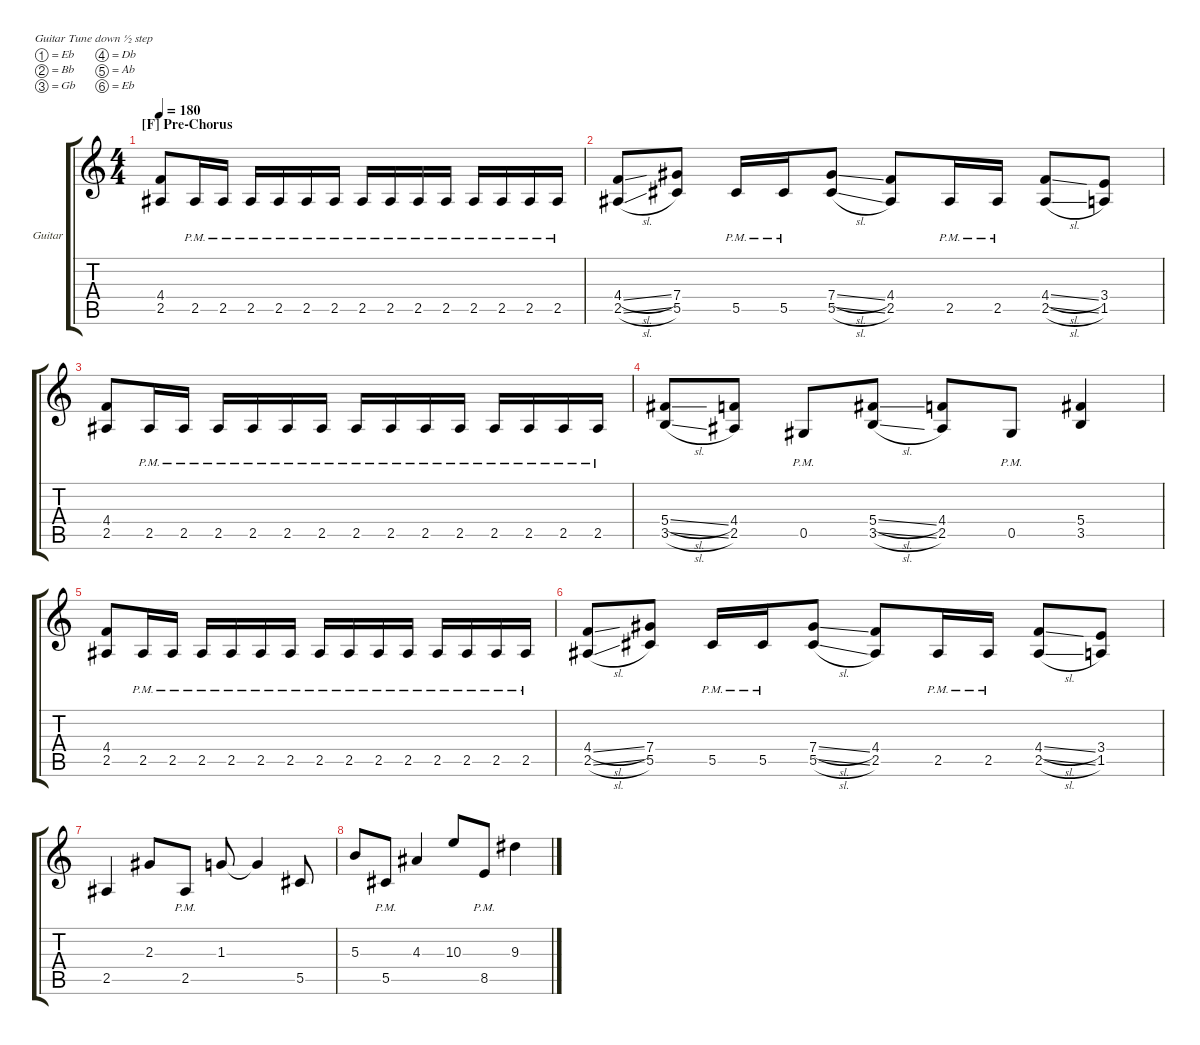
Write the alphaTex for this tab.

\hideDynamics
\bracketExtendMode groupsimilarinstruments
\firstSystemTrackNameOrientation horizontal
\otherSystemsTrackNameOrientation horizontal
\track ("Davish G. Àlvarez - Guitar" "Guitar") {instrument overdrivenguitar}
\staff {score tabs}
\tuning (Eb4 Bb3 Gb3 Db3 Ab2 Eb2)
\ts (4 4)
\section ("F" "Pre-Chorus")
\tempo 180
\clef g2
\scale
0.516129
\ks c
(4.4 2.5).8{dy f} 2.5{pm}.16 2.5{pm}.16 2.5{pm}.16 2.5{pm}.16 2.5{pm}.16 2.5{pm}.16 2.5{pm}.16 2.5{pm}.16 2.5{pm}.16 2.5{pm}.16 2.5{pm}.16 2.5{pm}.16 2.5{pm}.16 2.5{pm}.16 |
\scale
0.483838 (4.4{sl} 2.5{sl}).8 (7.4 5.5).8 5.5{pm}.16 5.5{pm}.16 (7.4{sl} 5.5{sl}).8 (4.4 2.5).8 2.5{pm}.16 2.5{pm}.16 (4.4{sl} 2.5{sl}).8 (3.4 1.5).8 |
\scale
0.513821 (4.4 2.5).8 2.5{pm}.16 2.5{pm}.16 2.5{pm}.16 2.5{pm}.16 2.5{pm}.16 2.5{pm}.16 2.5{pm}.16 2.5{pm}.16 2.5{pm}.16 2.5{pm}.16 2.5{pm}.16 2.5{pm}.16 2.5{pm}.16 2.5{pm}.16 |
\scale
0.486072 (5.4{sl} 3.5{sl}).8 (4.4 2.5).8 0.5{pm}.8 (5.4{sl} 3.5{sl}).8 (4.4 2.5).8 0.5{pm}.8 (5.4 3.5).4 |
\scale
0.50898 (4.4 2.5).8 2.5{pm}.16 2.5{pm}.16 2.5{pm}.16 2.5{pm}.16 2.5{pm}.16 2.5{pm}.16 2.5{pm}.16 2.5{pm}.16 2.5{pm}.16 2.5{pm}.16 2.5{pm}.16 2.5{pm}.16 2.5{pm}.16 2.5{pm}.16 |
\scale
0.490953 (4.4{sl} 2.5{sl}).8 (7.4 5.5).8 5.5{pm}.16 5.5{pm}.16 (7.4{sl} 5.5{sl}).8 (4.4 2.5).8 2.5{pm}.16 2.5{pm}.16 (4.4{sl} 2.5{sl}).8 (3.4 1.5).8 |
\scale
0.507617 2.5.4 2.3.8 2.5{pm}.8 1.3.8 1.3{t}.4 5.5.8 |
\scale
0.491857 5.3.8 5.5{pm}.8 4.3.4 10.3.8 8.5{pm}.8 9.3.4
